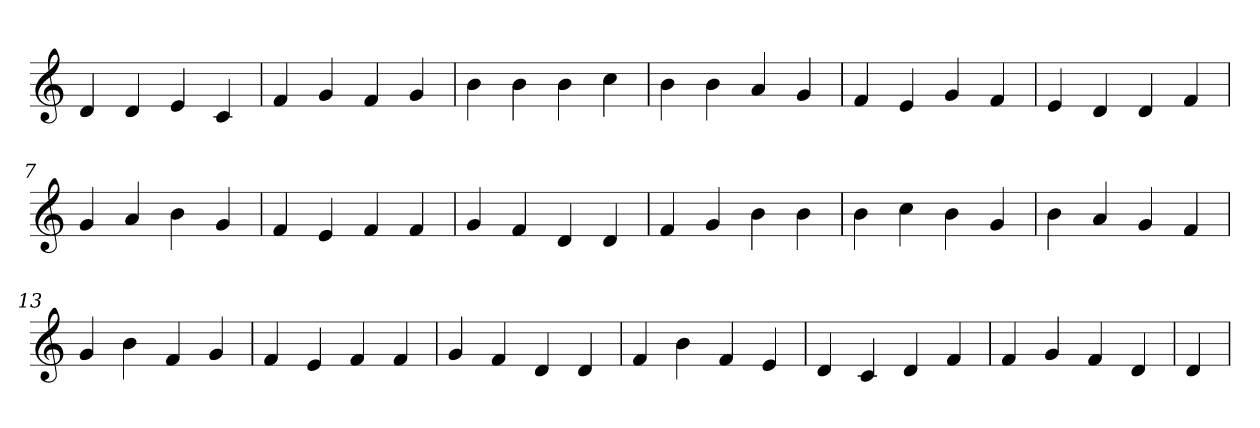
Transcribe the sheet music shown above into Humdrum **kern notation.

**kern
*part1
*staff1
*clefG2
=1
4d
4d
4e
4c
=2
4f
4g
4f
4g
=3
4b
4b
4b
4cc
=4
4b
4b
4a
4g
=5
4f
4e
4g
4f
=6
4e
4d
4d
4f
=7
4g
4a
4b
4g
=8
4f
4e
4f
4f
=9
4g
4f
4d
4d
=10
4f
4g
4b
4b
=11
4b
4cc
4b
4g
=12
4b
4a
4g
4f
=13
4g
4b
4f
4g
=14
4f
4e
4f
4f
=15
4g
4f
4d
4d
=16
4f
4b
4f
4e
=17
4d
4c
4d
4f
=18
4f
4g
4f
4d
=19
4d
=
*-
